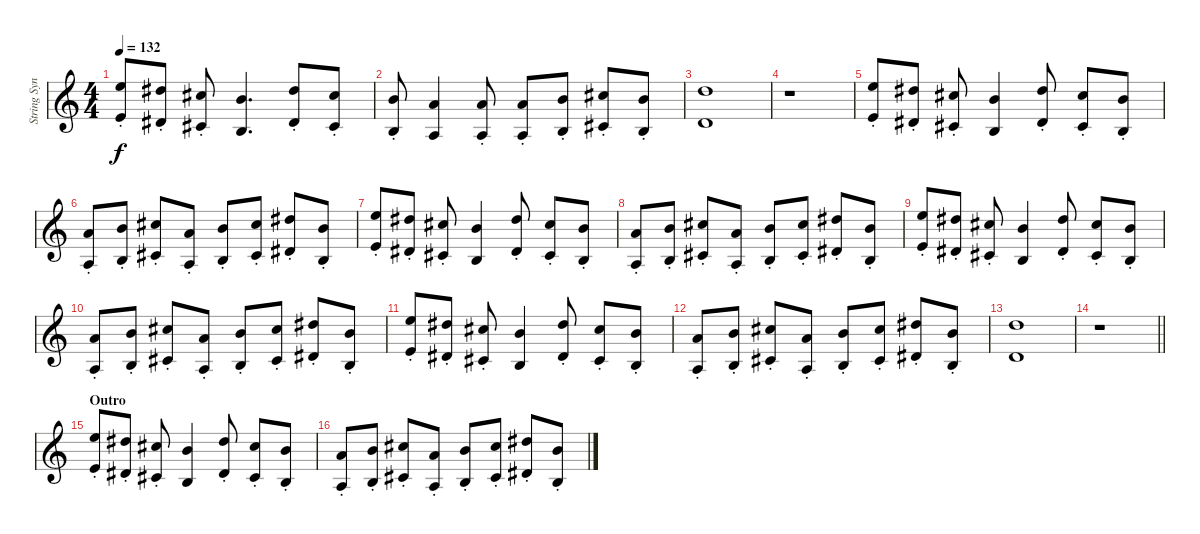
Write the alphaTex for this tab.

\track ("String Synth" "String Syn") {instrument stringensemble1}
\staff {score}
\tuning (E4 B3 G3 D3 A2 E2) {hide}
\ts (4 4)
\tempo 132
\clef g2
\ks c
(12.1{st} 9.3).8{dy f} (11.1{st} 13.4).8 (9.1{st} 11.4).8 (7.1 0.2).4{d} (11.1{st} 13.4).8 (9.1{st} 11.4).8 |
(7.1{st} 0.2).8 (5.1 7.4).4 (5.1{st} 7.4).8 (5.1{st} 7.4).8 (7.1{st} 0.2).8 (9.1{st} 11.4).8 (7.1{st} 0.2).8 |
(10.1 12.4).1 |
r.1 |
(0.1{st} 17.2{st}).8 (16.2{st} 18.5{st}).8 (18.3{st} 16.5{st}).8 (0.2 16.3).4 (16.2{st} 18.5{st}).8 (18.3{st} 16.5{st}).8 (0.2{st} 16.3{st}).8 |
(14.3{st} 12.5{st}).8 (12.2{st} 14.5{st}).8 (9.1{st} 11.4{st}).8 (10.2{st} 12.5{st}).8 (7.1{st} 0.2{st}).8 (9.1{st} 11.4{st}).8 (11.1{st} 13.4{st}).8 (7.1{st} 0.2{st}).8 |
(12.1{st} 14.4{st}).8 (11.1{st} 13.4{st}).8 (9.1{st} 11.4{st}).8 (7.1 9.4).4 (11.1{st} 8.3{st}).8 (9.1{st} 11.4{st}).8 (7.1{st} 0.2{st}).8 |
(5.1{st} 7.4{st}).8 (7.1{st} 0.2{st}).8 (9.1{st} 6.3{st}).8 (5.1{st} 7.4{st}).8 (7.1{st} 0.2{st}).8 (9.1{st} 11.4{st}).8 (11.1{st} 13.4{st}).8 (7.1{st} 0.2{st}).8 |
(12.1{st} 14.4{st}).8 (11.1{st} 13.4{st}).8 (9.1{st} 11.4{st}).8 (7.1 9.4).4 (11.1{st} 8.3{st}).8 (9.1{st} 11.4{st}).8 (7.1{st} 0.2{st}).8 |
(5.1{st} 7.4{st}).8 (7.1{st} 0.2{st}).8 (9.1{st} 6.3{st}).8 (5.1{st} 7.4{st}).8 (7.1{st} 0.2{st}).8 (9.1{st} 11.4{st}).8 (11.1{st} 13.4{st}).8 (7.1{st} 0.2{st}).8 |
(12.1{st} 14.4{st}).8 (11.1{st} 13.4{st}).8 (9.1{st} 11.4{st}).8 (7.1 9.4).4 (11.1{st} 8.3{st}).8 (9.1{st} 11.4{st}).8 (7.1{st} 0.2{st}).8 |
(5.1{st} 7.4{st}).8 (7.1{st} 0.2{st}).8 (9.1{st} 6.3{st}).8 (5.1{st} 7.4{st}).8 (7.1{st} 0.2{st}).8 (9.1{st} 11.4{st}).8 (11.1{st} 13.4{st}).8 (7.1{st} 0.2{st}).8 |
(10.1 12.4).1 |
\barLineRight lightlight
r.1 |
\section ("" "Outro")
(0.1{st} 17.2{st}).8 (16.2{st} 18.5{st}).8 (18.3{st} 16.5{st}).8 (0.2 16.3).4 (16.2{st} 18.5{st}).8 (18.3{st} 16.5{st}).8 (0.2{st} 16.3{st}).8 |
(14.3{st} 12.5{st}).8 (12.2{st} 14.5{st}).8 (9.1{st} 11.4{st}).8 (10.2{st} 12.5{st}).8 (7.1{st} 0.2{st}).8 (9.1{st} 11.4{st}).8 (11.1{st} 13.4{st}).8 (7.1{st} 0.2{st}).8
